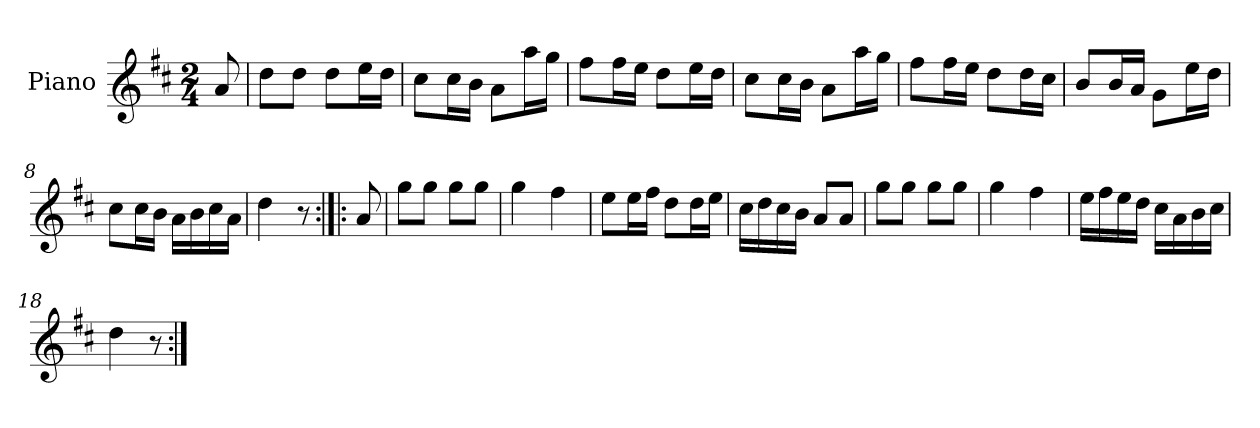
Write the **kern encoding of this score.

**kern
*part1
*staff1
*I"Piano
*I'Pno.
*clefG2
*k[f#c#]
*M2/4
=1
8a/
=2
8dd\L
8dd\J
8dd\L
16ee\L
16dd\JJ
=3
8cc#\L
16cc#\L
16b\JJ
8a\L
16aa\L
16gg\JJ
=4
8ff#\L
16ff#\L
16ee\JJ
8dd\L
16ee\L
16dd\JJ
=5
8cc#\L
16cc#\L
16b\JJ
8a\L
16aa\L
16gg\JJ
=6
8ff#\L
16ff#\L
16ee\JJ
8dd\L
16dd\L
16cc#\JJ
=7
8b/L
16b/L
16a/JJ
8g\L
16ee\L
16dd\JJ
=8
8cc#\L
16cc#\L
16b\JJ
16a\LL
16b\
16cc#\
16a\JJ
=9
4dd\
8r
=10:|!|:
8a/
=11
8gg\L
8gg\J
8gg\L
8gg\J
=12
4gg\
4ff#\
=13
8ee\L
16ee\L
16ff#\JJ
8dd\L
16dd\L
16ee\JJ
=14
16cc#\LL
16dd\
16cc#\
16b\JJ
8a/L
8a/J
=15
8gg\L
8gg\J
8gg\L
8gg\J
=16
4gg\
4ff#\
=17
16ee\LL
16ff#\
16ee\
16dd\JJ
16cc#\LL
16a\
16b\
16cc#\JJ
=18
4dd\
8r
=:|!
*-
